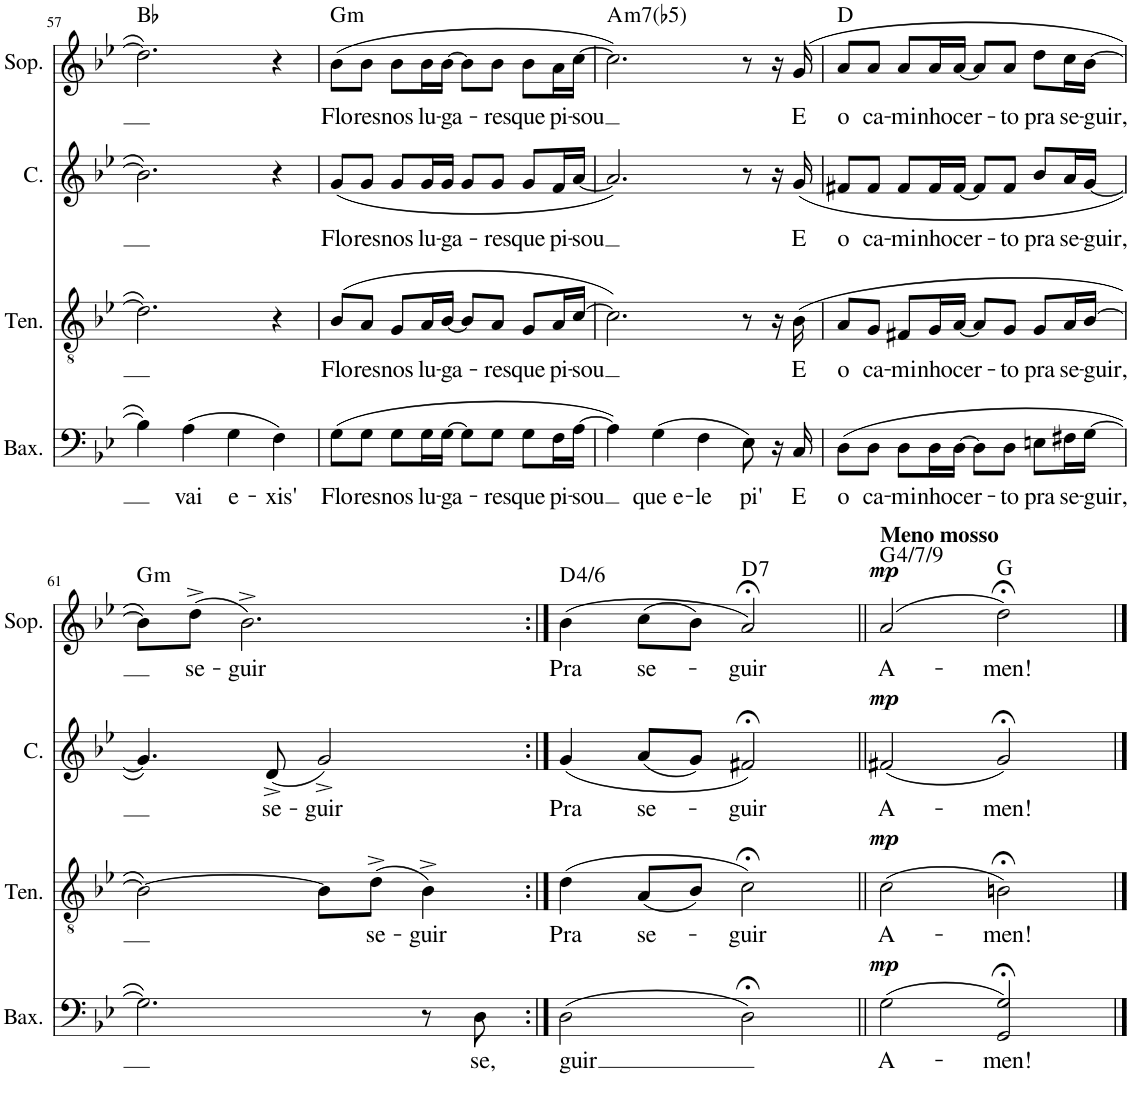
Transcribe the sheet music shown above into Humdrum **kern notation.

**kern	**text	**dynam	**kern	**text	**dynam	**kern	**text	**dynam	**kern	**text	**dynam	**harte
*part4	*part4	*part4	*part3	*part3	*part3	*part2	*part2	*part2	*part1	*part1	*part1	*part1
*staff4	*staff4	*staff4	*staff3	*staff3	*staff3	*staff2	*staff2	*staff2	*staff1	*staff1	*staff1	*
*I"Baixo	*	*	*I"Tenor	*	*	*I"Contralto	*	*	*I"Soprano	*	*	*
*I'Bax.	*	*	*I'Ten.	*	*	*I'C.	*	*	*I'Sop.	*	*	*
!!LO:PB:g=z
*clefF4	*	*	*clefGv2	*	*	*clefG2	*	*	*clefG2	*	*	*
*k[b-e-]	*	*	*k[b-e-]	*	*	*k[b-e-]	*	*	*k[b-e-]	*	*	*
*M4/4	*	*	*M4/4	*	*	*M4/4	*	*	*M4/4	*	*	*
=57	=57	=57	=57	=57	=57	=57	=57	=57	=57	=57	=57	=57
4B-\]	.	.	2.d\]	.	.	2.b-\]	.	.	2.dd\]	.	.	Bb:maj
!	!LO:LY:b	!	!	!	!	!	!	!	!	!	!	!
(4A\	vai	.	.	.	.	.	.	.	.	.	.	.
!	!LO:LY:b	!	!	!	!	!	!	!	!	!	!	!
4G\	e-	.	.	.	.	.	.	.	.	.	.	.
!	!LO:LY:b	!	!	!	!	!	!	!	!	!	!	!
4F\)	-xis'	.	4r	.	.	4r	.	.	4r	.	.	.
=58	=58	=58	=58	=58	=58	=58	=58	=58	=58	=58	=58	=58
!	!LO:LY:b	!	!	!LO:LY:b	!	!	!LO:LY:b	!	!	!LO:LY:b	!	!LO:H:kt=m
(8G\L	Flo-	.	(8B-/L	Flo-	.	(8g/L	Flo-	.	(8b-\L	Flo-	.	G:min
!	!LO:LY:b	!	!	!LO:LY:b	!	!	!LO:LY:b	!	!	!LO:LY:b	!	!
8G\J	-res	.	8A/J	-res	.	8g/J	-res	.	8b-\J	-res	.	.
!	!LO:LY:b	!	!	!LO:LY:b	!	!	!LO:LY:b	!	!	!LO:LY:b	!	!
8G\L	nos	.	8G/L	nos	.	8g/L	nos	.	8b-\L	nos	.	.
!	!LO:LY:b	!	!	!LO:LY:b	!	!	!LO:LY:b	!	!	!LO:LY:b	!	!
16G\L	lu-	.	16A/L	lu-	.	16g/L	lu-	.	16b-\L	lu-	.	.
!	!LO:LY:b	!	!	!LO:LY:b	!	!	!LO:LY:b	!	!	!LO:LY:b	!	!
[16G\JJ	-ga-	.	[16B-/JJ	-ga-	.	16g/JJ	-ga-	.	[16b-\JJ	-ga-	.	.
8G\L]	.	.	8B-/L]	.	.	8g/L	.	.	8b-\L]	.	.	.
!	!LO:LY:b	!	!	!LO:LY:b	!	!	!LO:LY:b	!	!	!LO:LY:b	!	!
8G\J	-res	.	8A/J	-res	.	8g/J	-res	.	8b-\J	-res	.	.
!	!LO:LY:b	!	!	!LO:LY:b	!	!	!LO:LY:b	!	!	!LO:LY:b	!	!
8G\L	que	.	8G/L	que	.	8g/L	que	.	8b-\L	que	.	.
!	!LO:LY:b	!	!	!LO:LY:b	!	!	!LO:LY:b	!	!	!LO:LY:b	!	!
16F\L	pi-	.	16A/L	pi-	.	16f/L	pi-	.	16a\L	pi-	.	.
!	!LO:LY:b	!	!	!LO:LY:b	!	!	!LO:LY:b	!	!	!LO:LY:b	!	!
[16A\JJ	-sou	.	[16c/JJ	-sou	.	[16a/JJ	-sou	.	[16cc\JJ	-sou	.	.
=59	=59	=59	=59	=59	=59	=59	=59	=59	=59	=59	=59	=59
!	!	!	!	!	!	!	!	!	!	!	!	!LO:H:kt=m7(b5)
4A\])	.	.	2.c\])	.	.	2.a/])	.	.	2.cc\])	.	.	A:hdim7
!	!LO:LY:b	!	!	!	!	!	!	!	!	!	!	!
(4G\	que e-	.	.	.	.	.	.	.	.	.	.	.
!	!LO:LY:b	!	!	!	!	!	!	!	!	!	!	!
4F\	-le	.	.	.	.	.	.	.	.	.	.	.
!	!LO:LY:b	!	!	!	!	!	!	!	!	!	!	!
8E-\)	pi'	.	8r	.	.	8r	.	.	8r	.	.	.
16r	.	.	16r	.	.	16r	.	.	16r	.	.	.
!	!LO:LY:b	!	!	!LO:LY:b	!	!	!LO:LY:b	!	!	!LO:LY:b	!	!
16C/	E	.	(16B-\	E	.	(16g/	E	.	(16g/	E	.	.
=60	=60	=60	=60	=60	=60	=60	=60	=60	=60	=60	=60	=60
!	!LO:LY:b	!	!	!LO:LY:b	!	!	!LO:LY:b	!	!	!LO:LY:b	!	!
(8D\L	o	.	8A/L	o	.	8f#X/L	o	.	8a/L	o	.	D:maj
!	!LO:LY:b	!	!	!LO:LY:b	!	!	!LO:LY:b	!	!	!LO:LY:b	!	!
8D\J	ca-	.	8G/J	ca-	.	8f#/J	ca-	.	8a/J	ca-	.	.
!	!LO:LY:b	!	!	!LO:LY:b	!	!	!LO:LY:b	!	!	!LO:LY:b	!	!
8D\L	-mi-	.	8F#X/L	-mi-	.	8f#/L	-mi-	.	8a/L	-mi-	.	.
!	!LO:LY:b	!	!	!LO:LY:b	!	!	!LO:LY:b	!	!	!LO:LY:b	!	!
16D\L	-nho	.	16G/L	-nho	.	16f#/L	-nho	.	16a/L	-nho	.	.
!	!LO:LY:b	!	!	!LO:LY:b	!	!	!LO:LY:b	!	!	!LO:LY:b	!	!
[16D\JJ	cer-	.	[16A/JJ	cer-	.	[16f#/JJ	cer-	.	[16a/JJ	cer-	.	.
8D\L]	.	.	8A/L]	.	.	8f#/L]	.	.	8a/L]	.	.	.
!	!LO:LY:b	!	!	!LO:LY:b	!	!	!LO:LY:b	!	!	!LO:LY:b	!	!
8D\J	-to	.	8G/J	-to	.	8f#/J	-to	.	8a/J	-to	.	.
!	!LO:LY:b	!	!	!LO:LY:b	!	!	!LO:LY:b	!	!	!LO:LY:b	!	!
8En\L	pra	.	8G/L	pra	.	8b-/L	pra	.	8dd\L	pra	.	.
!	!LO:LY:b	!	!	!LO:LY:b	!	!	!LO:LY:b	!	!	!LO:LY:b	!	!
16F#X\L	se-	.	16A/L	se-	.	16a/L	se-	.	16cc\L	se-	.	.
!	!LO:LY:b	!	!	!LO:LY:b	!	!	!LO:LY:b	!	!	!LO:LY:b	!	!
[16G\JJ	-guir,	.	[16B-/JJ	-guir,	.	[16g/JJ	-guir,	.	[16b-\JJ	-guir,	.	.
!!LO:LB:g=z
=61	=61	=61	=61	=61	=61	=61	=61	=61	=61	=61	=61	=61
!	!	!	!	!	!	!	!	!	!	!	!	!LO:H:kt=m
2.G\])	.	.	2B-\_)	.	.	4.g/])	.	.	8b-\L])	.	.	G:min
!	!	!	!	!	!	!	!	!	!	!LO:LY:b	!	!
.	.	.	.	.	.	.	.	.	(8dd^\J	se-	.	.
!	!	!	!	!	!	!	!	!	!	!LO:LY:b	!	!
.	.	.	.	.	.	.	.	.	2.b-^\)	-guir	.	.
!	!	!	!	!	!	!	!LO:LY:b	!	!	!	!	!
.	.	.	.	.	.	(8d^/	se-	.	.	.	.	.
!	!	!	!	!	!	!	!LO:LY:b	!	!	!	!	!
.	.	.	8B-\L]	.	.	2g^/)	-guir	.	.	.	.	.
!	!	!	!	!LO:LY:b	!	!	!	!	!	!	!	!
.	.	.	(8d^\J	se-	.	.	.	.	.	.	.	.
!	!	!	!	!LO:LY:b	!	!	!	!	!	!	!	!
8r	.	.	4B-^\)	-guir	.	.	.	.	.	.	.	.
!	!LO:LY:b	!	!	!	!	!	!	!	!	!	!	!
8D\	se,	.	.	.	.	.	.	.	.	.	.	.
=62:|!	=62:|!	=62:|!	=62:|!	=62:|!	=62:|!	=62:|!	=62:|!	=62:|!	=62:|!	=62:|!	=62:|!	=62:|!
!	!LO:LY:b	!	!	!LO:LY:b	!	!	!LO:LY:b	!	!	!LO:LY:b	!	!LO:H:kt=4/6
(2D\	guir	.	(4d\	Pra	.	(4g/	Pra	.	(4b-\	Pra	.	D:maj
!	!	!	!	!LO:LY:b	!	!	!LO:LY:b	!	!	!LO:LY:b	!	!
.	.	.	(8A/L	se-	.	(8a/L	se-	.	(8cc\L	se-	.	.
.	.	.	8B-/J)	.	.	8g/J)	.	.	8b-\J)	.	.	.
!	!	!	!	!LO:LY:b	!	!	!LO:LY:b	!	!	!LO:LY:b	!	!LO:H:kt=7
2D;<\)	.	.	2c;<\)	-guir	.	2f#X;</)	-guir	.	2a;</)	-guir	.	D:7
=63||	=63||	=63||	=63||	=63||	=63||	=63||	=63||	=63||	=63||	=63||	=63||	=63||
!	!	!	!	!	!	!	!	!	!LO:TX:a:B:t=Meno mosso	!	!	!
!	!LO:LY:b	!LO:DY:a	!	!LO:LY:b	!LO:DY:a	!	!LO:LY:b	!LO:DY:a	!	!LO:LY:b	!LO:DY:a	!LO:H:kt=4/7/9
(2G\	A-	mp	(2c\	A-	mp	(2f#X/	A-	mp	(2a/	A-	mp	G:maj
!	!LO:LY:b	!	!	!LO:LY:b	!	!	!LO:LY:b	!	!	!LO:LY:b	!	!
2GG/;< 2G/;<)	-men!	.	2Bn;<\)	-men!	.	2g;</)	-men!	.	2dd;<\)	-men!	.	G:maj
==	==	==	==	==	==	==	==	==	==	==	==	==
*-	*-	*-	*-	*-	*-	*-	*-	*-	*-	*-	*-	*-
